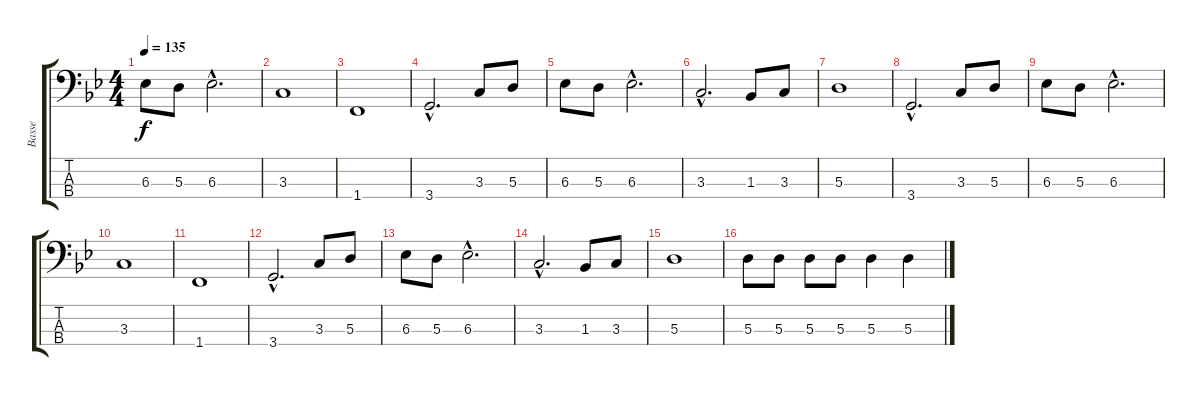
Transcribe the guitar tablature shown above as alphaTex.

\track ("Basse" "Basse") {instrument fretlessbass}
\staff {score tabs}
\tuning (G2 D2 A1 E1) {hide}
\ts (4 4)
\tempo 135
\clef f4
\ks bb
6.3.8{dy f} 5.3.8 6.3{hac}.2{d} |
3.3.1 |
1.4.1 |
3.4{hac}.2{d} 3.3.8 5.3.8 |
6.3.8 5.3.8 6.3{hac}.2{d} |
3.3{hac}.2{d} 1.3.8 3.3.8 |
5.3.1 |
3.4{hac}.2{d} 3.3.8 5.3.8 |
6.3.8 5.3.8 6.3{hac}.2{d} |
3.3.1 |
1.4.1 |
3.4{hac}.2{d} 3.3.8 5.3.8 |
6.3.8 5.3.8 6.3{hac}.2{d} |
3.3{hac}.2{d} 1.3.8 3.3.8 |
5.3.1 |
5.3.8 5.3.8 5.3.8 5.3.8 5.3.4 5.3.4
